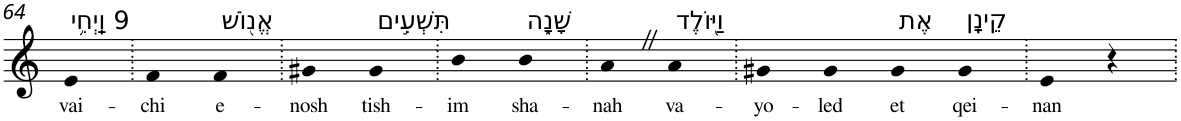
**kern	**text
*part1	*part1
*staff1	*staff1
*I"Piano	*
*I'Pno	*
!!LO:PB:g=z
*clefG2	*
*k[]	*
=64	=64
!LO:TX:a:t=9 וַֽיְחִ֥י	!
!	!LO:LY:b
4e	vai-
=65.	=65.
!	!LO:LY:b
4f	-chi
!LO:TX:a:t=אֱנ֖וֹשׁ	!
!	!LO:LY:b
4f	e-
=66.	=66.
!	!LO:LY:b
4g#X	-nosh
!LO:TX:a:t=תִּשְׁעִ֣ים	!
!	!LO:LY:b
4g#	tish-
=67.	=67.
!	!LO:LY:b
4b	-im
!LO:TX:a:t=שָׁנָ֑ה	!
!	!LO:LY:b
4b	sha-
=68.	=68.
!	!LO:LY:b
4aZ	-nah
!LO:TX:a:t=וַיּ֖וֹלֶד	!
!	!LO:LY:b
4a	va-
=69.	=69.
!	!LO:LY:b
4g#X	-yo-
!	!LO:LY:b
4g#	-led
!LO:TX:a:t=אֶת	!
!	!LO:LY:b
4g#	et
!LO:TX:a:t=קֵינָֽן	!
!	!LO:LY:b
4g#	qei-
=70.	=70.
!	!LO:LY:b
4e	-nan
4r	.
=.	=.
*-	*-
